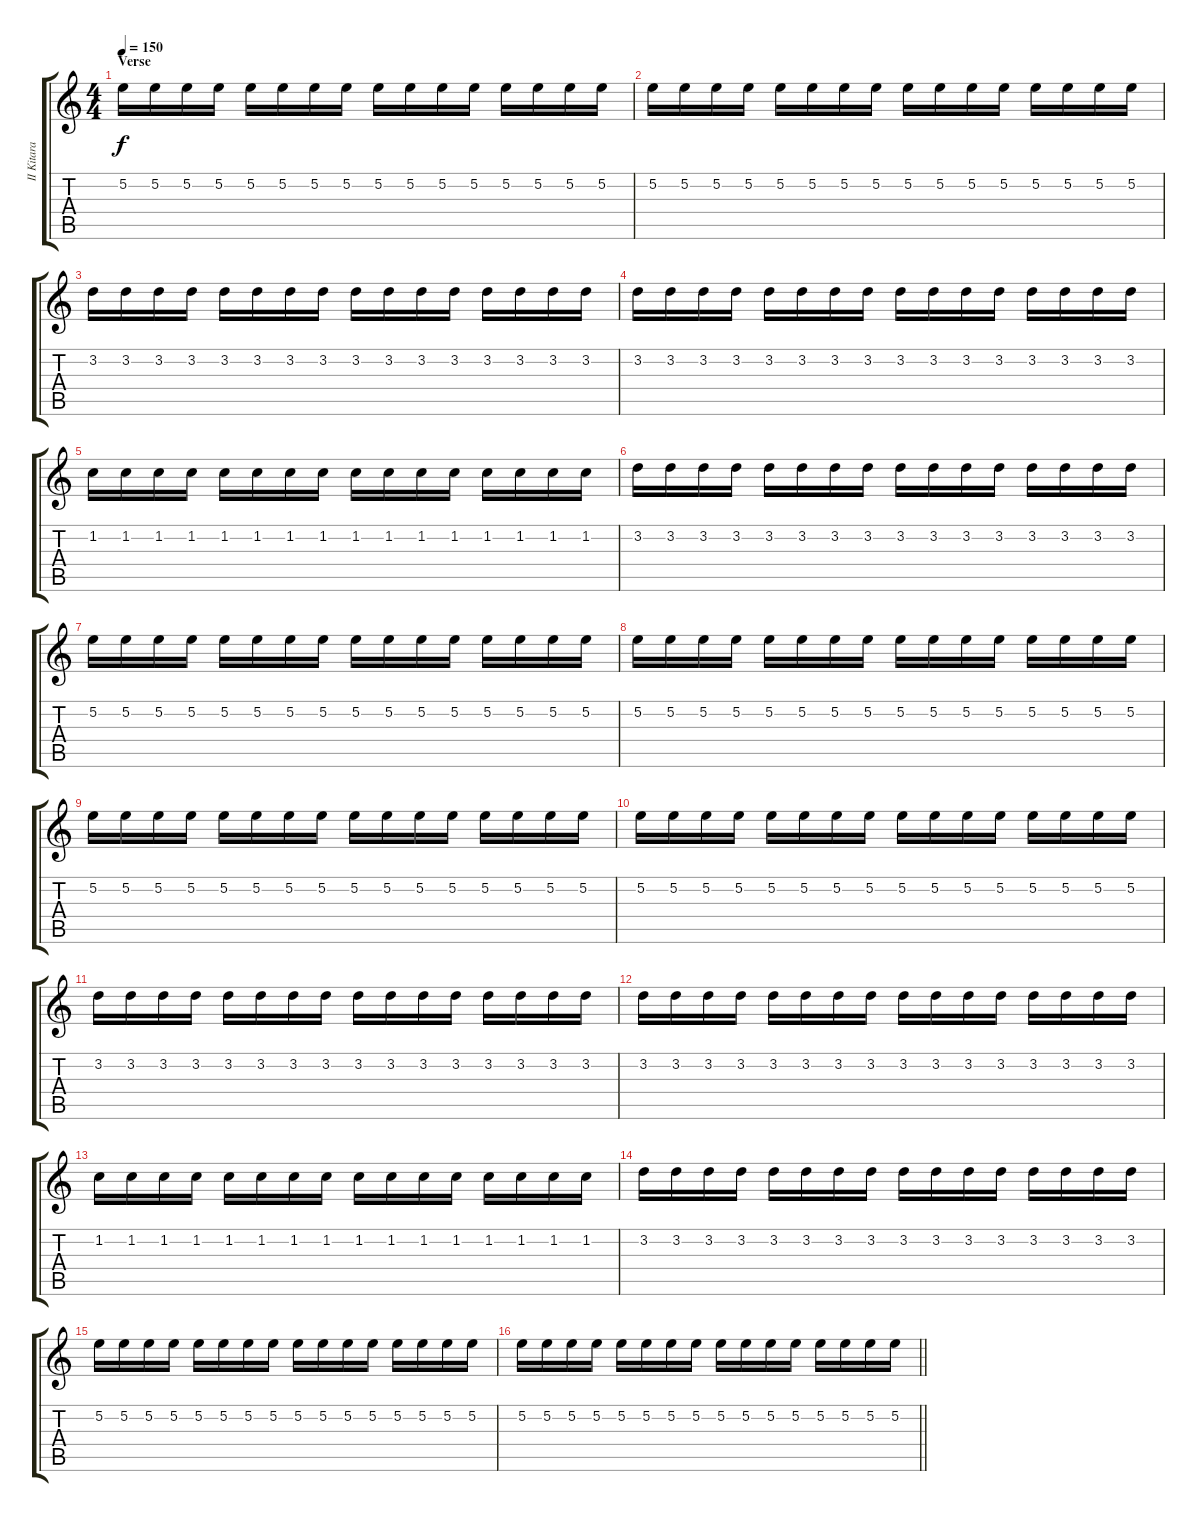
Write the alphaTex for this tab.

\track ("II Kitara" "II Kitara") {instrument overdrivenguitar}
\staff {score tabs}
\tuning (E4 B3 G3 D3 A2 E2) {hide}
\ts (4 4)
\section ("" "Verse")
\tempo 150
\clef g2
\ks c
5.2.16{dy f} 5.2.16 5.2.16 5.2.16 5.2.16 5.2.16 5.2.16 5.2.16 5.2.16 5.2.16 5.2.16 5.2.16 5.2.16 5.2.16 5.2.16 5.2.16 |
5.2.16 5.2.16 5.2.16 5.2.16 5.2.16 5.2.16 5.2.16 5.2.16 5.2.16 5.2.16 5.2.16 5.2.16 5.2.16 5.2.16 5.2.16 5.2.16 |
3.2.16 3.2.16 3.2.16 3.2.16 3.2.16 3.2.16 3.2.16 3.2.16 3.2.16 3.2.16 3.2.16 3.2.16 3.2.16 3.2.16 3.2.16 3.2.16 |
3.2.16 3.2.16 3.2.16 3.2.16 3.2.16 3.2.16 3.2.16 3.2.16 3.2.16 3.2.16 3.2.16 3.2.16 3.2.16 3.2.16 3.2.16 3.2.16 |
1.2.16 1.2.16 1.2.16 1.2.16 1.2.16 1.2.16 1.2.16 1.2.16 1.2.16 1.2.16 1.2.16 1.2.16 1.2.16 1.2.16 1.2.16 1.2.16 |
3.2.16 3.2.16 3.2.16 3.2.16 3.2.16 3.2.16 3.2.16 3.2.16 3.2.16 3.2.16 3.2.16 3.2.16 3.2.16 3.2.16 3.2.16 3.2.16 |
5.2.16 5.2.16 5.2.16 5.2.16 5.2.16 5.2.16 5.2.16 5.2.16 5.2.16 5.2.16 5.2.16 5.2.16 5.2.16 5.2.16 5.2.16 5.2.16 |
5.2.16 5.2.16 5.2.16 5.2.16 5.2.16 5.2.16 5.2.16 5.2.16 5.2.16 5.2.16 5.2.16 5.2.16 5.2.16 5.2.16 5.2.16 5.2.16 |
5.2.16 5.2.16 5.2.16 5.2.16 5.2.16 5.2.16 5.2.16 5.2.16 5.2.16 5.2.16 5.2.16 5.2.16 5.2.16 5.2.16 5.2.16 5.2.16 |
5.2.16 5.2.16 5.2.16 5.2.16 5.2.16 5.2.16 5.2.16 5.2.16 5.2.16 5.2.16 5.2.16 5.2.16 5.2.16 5.2.16 5.2.16 5.2.16 |
3.2.16 3.2.16 3.2.16 3.2.16 3.2.16 3.2.16 3.2.16 3.2.16 3.2.16 3.2.16 3.2.16 3.2.16 3.2.16 3.2.16 3.2.16 3.2.16 |
3.2.16 3.2.16 3.2.16 3.2.16 3.2.16 3.2.16 3.2.16 3.2.16 3.2.16 3.2.16 3.2.16 3.2.16 3.2.16 3.2.16 3.2.16 3.2.16 |
1.2.16 1.2.16 1.2.16 1.2.16 1.2.16 1.2.16 1.2.16 1.2.16 1.2.16 1.2.16 1.2.16 1.2.16 1.2.16 1.2.16 1.2.16 1.2.16 |
3.2.16 3.2.16 3.2.16 3.2.16 3.2.16 3.2.16 3.2.16 3.2.16 3.2.16 3.2.16 3.2.16 3.2.16 3.2.16 3.2.16 3.2.16 3.2.16 |
5.2.16 5.2.16 5.2.16 5.2.16 5.2.16 5.2.16 5.2.16 5.2.16 5.2.16 5.2.16 5.2.16 5.2.16 5.2.16 5.2.16 5.2.16 5.2.16 |
\barLineRight lightlight
5.2.16 5.2.16 5.2.16 5.2.16 5.2.16 5.2.16 5.2.16 5.2.16 5.2.16 5.2.16 5.2.16 5.2.16 5.2.16 5.2.16 5.2.16 5.2.16
